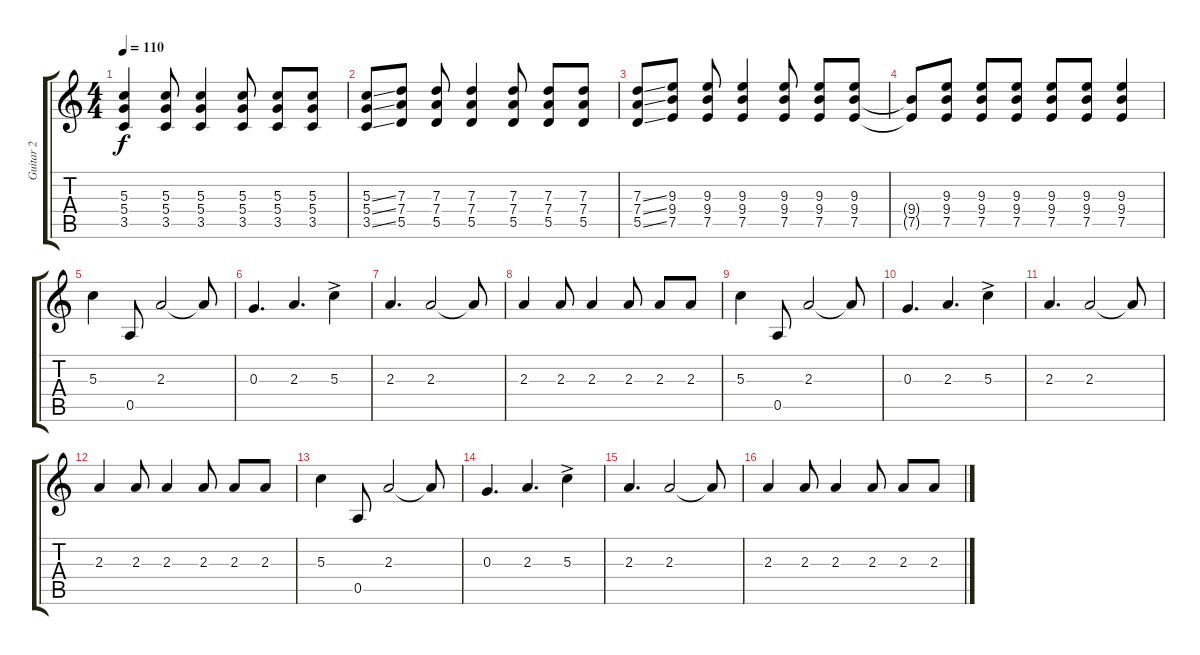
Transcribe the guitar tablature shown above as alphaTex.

\track ("Guitar 2" "Guitar 2") {instrument overdrivenguitar}
\staff {score tabs}
\tuning (E4 B3 G3 D3 A2 E2) {hide}
\ts (4 4)
\tempo 110
\clef g2
\ks c
(5.3 5.4 3.5).4{dy f} (5.3 5.4 3.5).8 (5.3 5.4 3.5).4 (5.3 5.4 3.5).8 (5.3 5.4 3.5).8 (5.3 5.4 3.5).8 |
(5.3{ss} 5.4{ss} 3.5{ss}).8 (7.3 7.4 5.5).8 (7.3 7.4 5.5).8 (7.3 7.4 5.5).4 (7.3 7.4 5.5).8 (7.3 7.4 5.5).8 (7.3 7.4 5.5).8 |
(7.3{ss} 7.4{ss} 5.5{ss}).8 (9.3 9.4 7.5).8 (9.3 9.4 7.5).8 (9.3 9.4 7.5).4 (9.3 9.4 7.5).8 (9.3 9.4 7.5).8 (9.3 9.4 7.5).8 |
(9.4{t} 7.5{t}).8 (9.3 9.4 7.5).8 (9.3 9.4 7.5).8 (9.3 9.4 7.5).8 (9.3 9.4 7.5).8 (9.3 9.4 7.5).8 (9.3 9.4 7.5).4 |
5.3.4 0.5.8 2.3.2 2.3{t}.8 |
0.3.4{d} 2.3.4{d} 5.3{ac}.4 |
2.3.4{d} 2.3.2 2.3{t}.8 |
2.3.4 2.3.8 2.3.4 2.3.8 2.3.8 2.3.8 |
5.3.4 0.5.8 2.3.2 2.3{t}.8 |
0.3.4{d} 2.3.4{d} 5.3{ac}.4 |
2.3.4{d} 2.3.2 2.3{t}.8 |
2.3.4 2.3.8 2.3.4 2.3.8 2.3.8 2.3.8 |
5.3.4 0.5.8 2.3.2 2.3{t}.8 |
0.3.4{d} 2.3.4{d} 5.3{ac}.4 |
2.3.4{d} 2.3.2 2.3{t}.8 |
2.3.4 2.3.8 2.3.4 2.3.8 2.3.8 2.3.8
